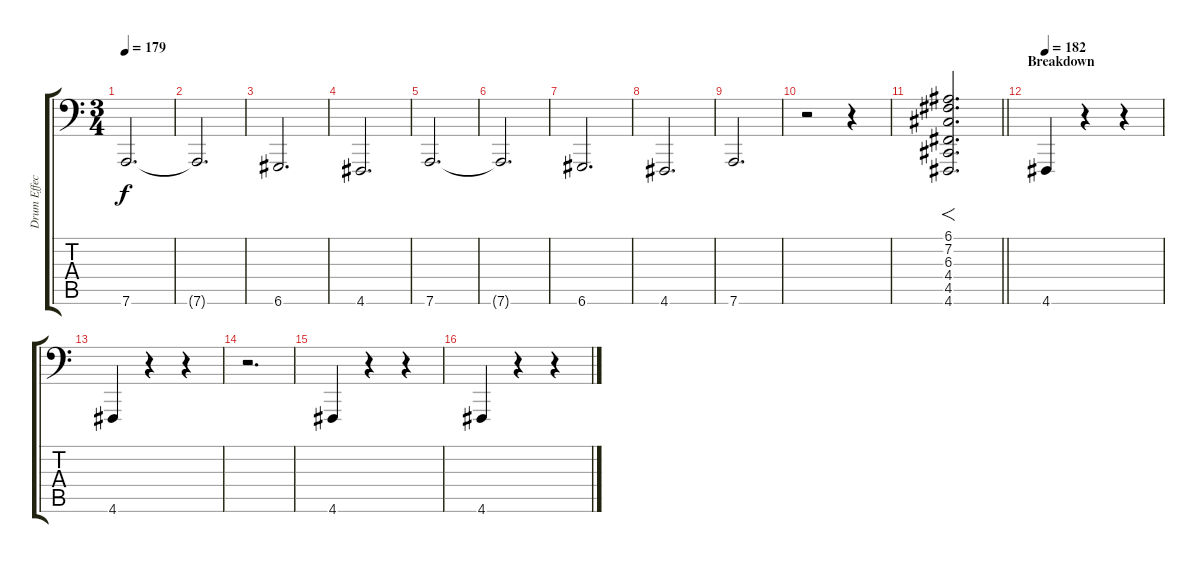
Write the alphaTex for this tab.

\track ("Drum Effect/Synth" "Drum Effec") {instrument gunshot}
\staff {score tabs}
\tuning (E3 B2 G2 D2 A1 D1) {hide}
\ts (3 4)
\tempo 179
\clef f4
\ks c
7.6.2{d dy f} |
7.6{t}.2{d} |
6.6.2{d} |
4.6.2{d} |
7.6.2{d} |
7.6{t}.2{d} |
6.6.2{d} |
4.6.2{d} |
7.6.2{d} |
r.2 r.4 |
\barLineRight lightlight
(6.1 7.2 6.3 4.4 4.5 4.6).2{f d instrument reversecymbal} |
\section ("" "Breakdown")
\tempo 182
4.6.4{instrument gunshot} r.4 r.4 |
4.6.4 r.4 r.4 |
r.2{d} |
4.6.4 r.4 r.4 |
4.6.4 r.4 r.4
